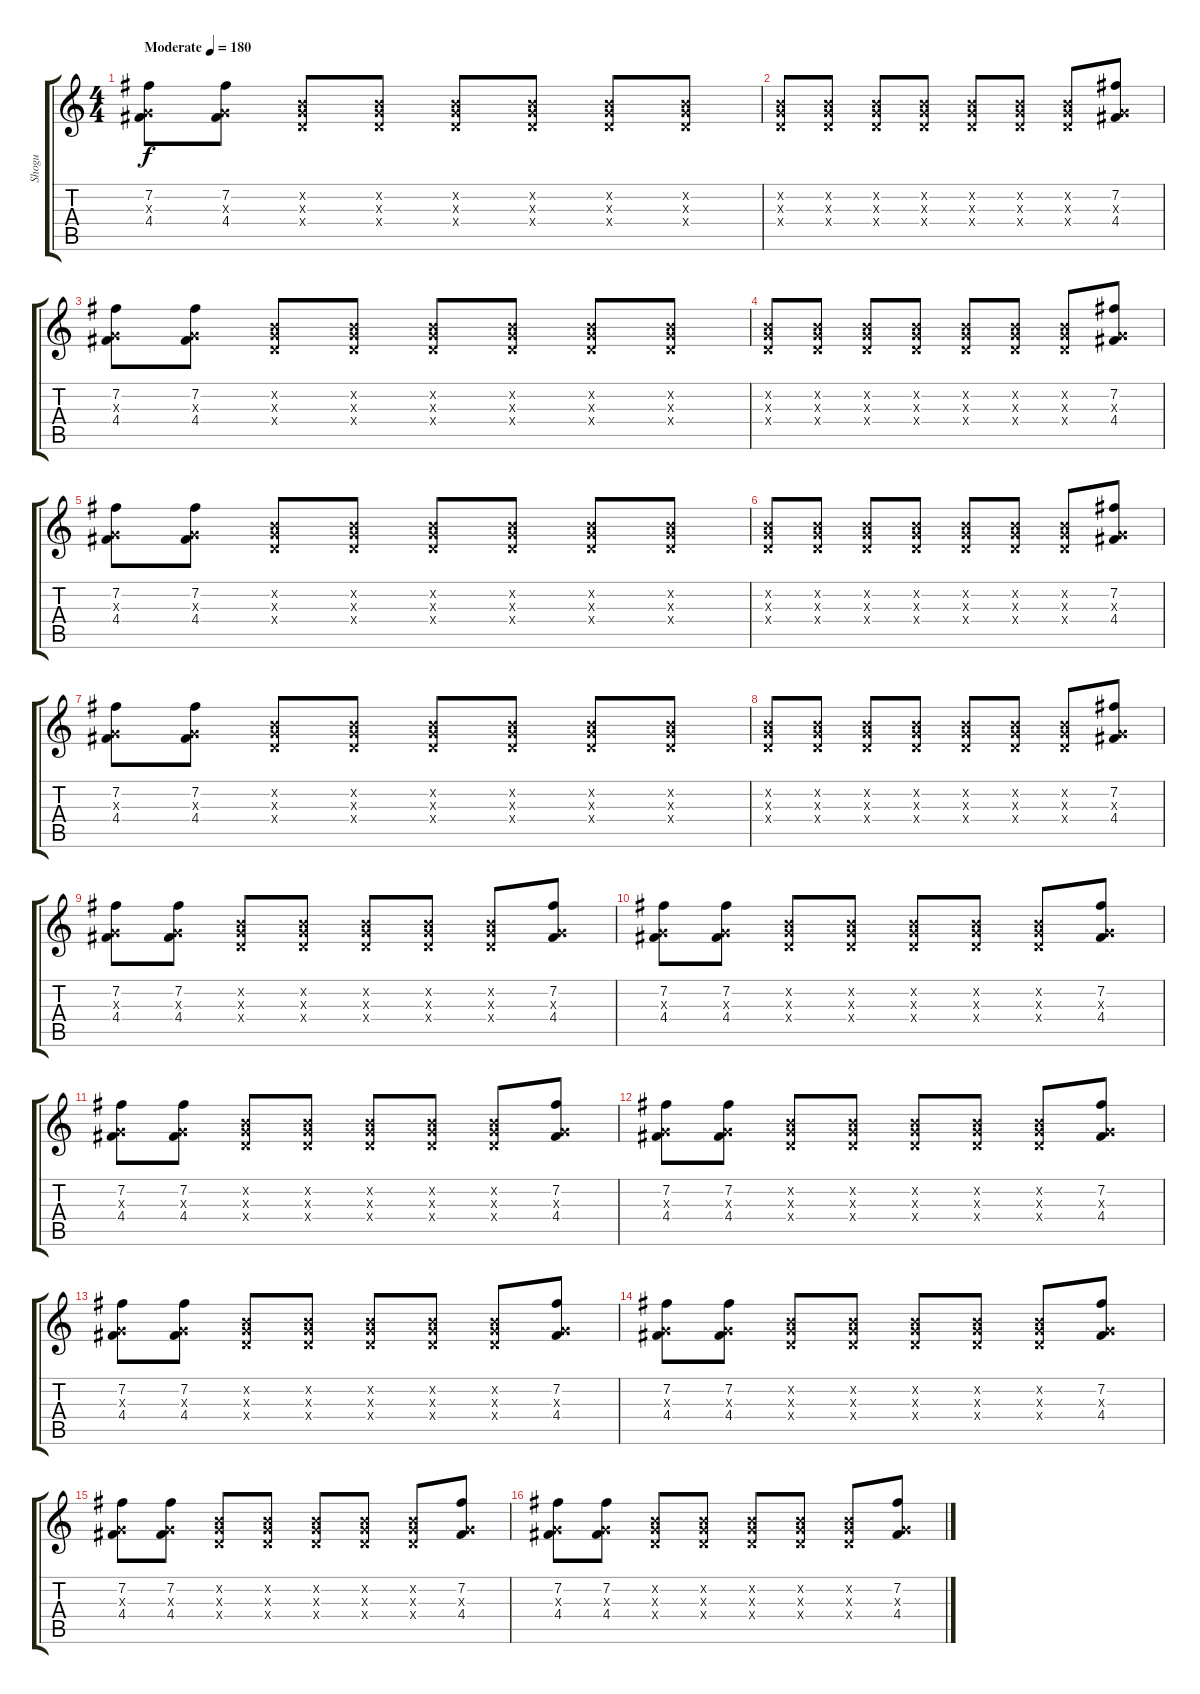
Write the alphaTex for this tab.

\track ("Shogu" "Shogu") {instrument overdrivenguitar}
\staff {score tabs}
\tuning (E4 B3 G3 D3 A2 E2) {hide}
\ts (4 4)
\tempo (180 "Moderate")
\clef g2
\ks c
(7.2 0.3{x} 4.4).8{dy f instrument overdrivenguitar} (7.2 0.3{x} 4.4).8 (0.2{x} 0.3{x} 0.4{x}).8 (0.2{x} 0.3{x} 0.4{x}).8 (0.2{x} 0.3{x} 0.4{x}).8 (0.2{x} 0.3{x} 0.4{x}).8 (0.2{x} 0.3{x} 0.4{x}).8 (0.2{x} 0.3{x} 0.4{x}).8 |
(0.2{x} 0.3{x} 0.4{x}).8 (0.2{x} 0.3{x} 0.4{x}).8 (0.2{x} 0.3{x} 0.4{x}).8 (0.2{x} 0.3{x} 0.4{x}).8 (0.2{x} 0.3{x} 0.4{x}).8 (0.2{x} 0.3{x} 0.4{x}).8 (0.2{x} 0.3{x} 0.4{x}).8 (7.2 0.3{x} 4.4).8 |
(7.2 0.3{x} 4.4).8 (7.2 0.3{x} 4.4).8 (0.2{x} 0.3{x} 0.4{x}).8 (0.2{x} 0.3{x} 0.4{x}).8 (0.2{x} 0.3{x} 0.4{x}).8 (0.2{x} 0.3{x} 0.4{x}).8 (0.2{x} 0.3{x} 0.4{x}).8 (0.2{x} 0.3{x} 0.4{x}).8 |
(0.2{x} 0.3{x} 0.4{x}).8 (0.2{x} 0.3{x} 0.4{x}).8 (0.2{x} 0.3{x} 0.4{x}).8 (0.2{x} 0.3{x} 0.4{x}).8 (0.2{x} 0.3{x} 0.4{x}).8 (0.2{x} 0.3{x} 0.4{x}).8 (0.2{x} 0.3{x} 0.4{x}).8 (7.2 0.3{x} 4.4).8 |
(7.2 0.3{x} 4.4).8 (7.2 0.3{x} 4.4).8 (0.2{x} 0.3{x} 0.4{x}).8 (0.2{x} 0.3{x} 0.4{x}).8 (0.2{x} 0.3{x} 0.4{x}).8 (0.2{x} 0.3{x} 0.4{x}).8 (0.2{x} 0.3{x} 0.4{x}).8 (0.2{x} 0.3{x} 0.4{x}).8 |
(0.2{x} 0.3{x} 0.4{x}).8 (0.2{x} 0.3{x} 0.4{x}).8 (0.2{x} 0.3{x} 0.4{x}).8 (0.2{x} 0.3{x} 0.4{x}).8 (0.2{x} 0.3{x} 0.4{x}).8 (0.2{x} 0.3{x} 0.4{x}).8 (0.2{x} 0.3{x} 0.4{x}).8 (7.2 0.3{x} 4.4).8 |
(7.2 0.3{x} 4.4).8 (7.2 0.3{x} 4.4).8 (0.2{x} 0.3{x} 0.4{x}).8 (0.2{x} 0.3{x} 0.4{x}).8 (0.2{x} 0.3{x} 0.4{x}).8 (0.2{x} 0.3{x} 0.4{x}).8 (0.2{x} 0.3{x} 0.4{x}).8 (0.2{x} 0.3{x} 0.4{x}).8 |
(0.2{x} 0.3{x} 0.4{x}).8 (0.2{x} 0.3{x} 0.4{x}).8 (0.2{x} 0.3{x} 0.4{x}).8 (0.2{x} 0.3{x} 0.4{x}).8 (0.2{x} 0.3{x} 0.4{x}).8 (0.2{x} 0.3{x} 0.4{x}).8 (0.2{x} 0.3{x} 0.4{x}).8 (7.2 0.3{x} 4.4).8 |
(7.2 0.3{x} 4.4).8 (7.2 0.3{x} 4.4).8 (0.2{x} 0.3{x} 0.4{x}).8 (0.2{x} 0.3{x} 0.4{x}).8 (0.2{x} 0.3{x} 0.4{x}).8 (0.2{x} 0.3{x} 0.4{x}).8 (0.2{x} 0.3{x} 0.4{x}).8 (7.2 0.3{x} 4.4).8 |
(7.2 0.3{x} 4.4).8 (7.2 0.3{x} 4.4).8 (0.2{x} 0.3{x} 0.4{x}).8 (0.2{x} 0.3{x} 0.4{x}).8 (0.2{x} 0.3{x} 0.4{x}).8 (0.2{x} 0.3{x} 0.4{x}).8 (0.2{x} 0.3{x} 0.4{x}).8 (7.2 0.3{x} 4.4).8 |
(7.2 0.3{x} 4.4).8 (7.2 0.3{x} 4.4).8 (0.2{x} 0.3{x} 0.4{x}).8 (0.2{x} 0.3{x} 0.4{x}).8 (0.2{x} 0.3{x} 0.4{x}).8 (0.2{x} 0.3{x} 0.4{x}).8 (0.2{x} 0.3{x} 0.4{x}).8 (7.2 0.3{x} 4.4).8 |
(7.2 0.3{x} 4.4).8 (7.2 0.3{x} 4.4).8 (0.2{x} 0.3{x} 0.4{x}).8 (0.2{x} 0.3{x} 0.4{x}).8 (0.2{x} 0.3{x} 0.4{x}).8 (0.2{x} 0.3{x} 0.4{x}).8 (0.2{x} 0.3{x} 0.4{x}).8 (7.2 0.3{x} 4.4).8 |
(7.2 0.3{x} 4.4).8 (7.2 0.3{x} 4.4).8 (0.2{x} 0.3{x} 0.4{x}).8 (0.2{x} 0.3{x} 0.4{x}).8 (0.2{x} 0.3{x} 0.4{x}).8 (0.2{x} 0.3{x} 0.4{x}).8 (0.2{x} 0.3{x} 0.4{x}).8 (7.2 0.3{x} 4.4).8 |
(7.2 0.3{x} 4.4).8 (7.2 0.3{x} 4.4).8 (0.2{x} 0.3{x} 0.4{x}).8 (0.2{x} 0.3{x} 0.4{x}).8 (0.2{x} 0.3{x} 0.4{x}).8 (0.2{x} 0.3{x} 0.4{x}).8 (0.2{x} 0.3{x} 0.4{x}).8 (7.2 0.3{x} 4.4).8 |
(7.2 0.3{x} 4.4).8 (7.2 0.3{x} 4.4).8 (0.2{x} 0.3{x} 0.4{x}).8 (0.2{x} 0.3{x} 0.4{x}).8 (0.2{x} 0.3{x} 0.4{x}).8 (0.2{x} 0.3{x} 0.4{x}).8 (0.2{x} 0.3{x} 0.4{x}).8 (7.2 0.3{x} 4.4).8 |
(7.2 0.3{x} 4.4).8 (7.2 0.3{x} 4.4).8 (0.2{x} 0.3{x} 0.4{x}).8 (0.2{x} 0.3{x} 0.4{x}).8 (0.2{x} 0.3{x} 0.4{x}).8 (0.2{x} 0.3{x} 0.4{x}).8 (0.2{x} 0.3{x} 0.4{x}).8 (7.2 0.3{x} 4.4).8
